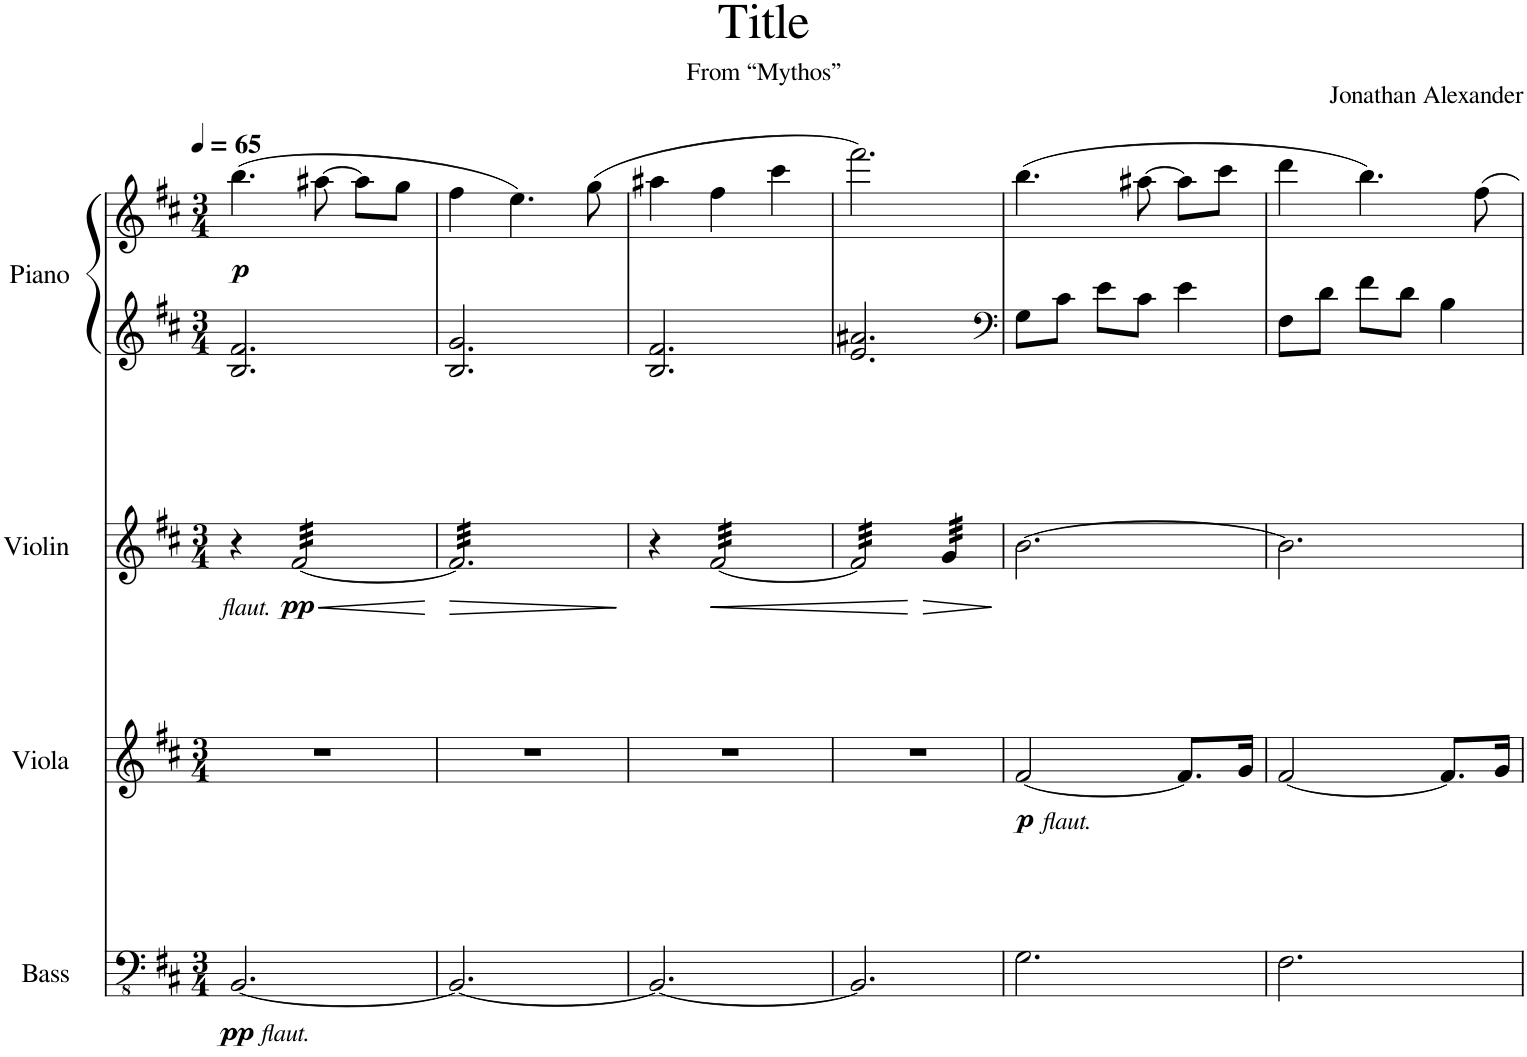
**kern	**dynam	**kern	**dynam	**kern	**dynam	**kern	**kern	**dynam
*part4	*part4	*part3	*part3	*part2	*part2	*part1	*part1	*part1
*staff5	*staff5	*staff4	*staff4	*staff3	*staff3	*staff2	*staff1	*staff1/2
*I"Bass	*	*I"Viola	*	*I"Violin	*	*I"Piano	*	*
*I'Bas	*	*I'Vla	*	*I'Vln	*	*I'Pno	*	*
*clefFv4	*	*clefG2	*	*clefG2	*	*clefG2	*clefG2	*
*k[f#c#]	*	*k[f#c#]	*	*k[f#c#]	*	*k[f#c#]	*k[f#c#]	*
*M3/4	*	*M3/4	*	*M3/4	*	*M3/4	*M3/4	*
*MM65	*	*MM65	*	*MM65	*	*MM65	*MM65	*
=1	=1	=1	=1	=1	=1	=1	=1	=1
!	!	!	!	!LO:TX:b:i:t=flaut.	!	!	!	!
!LO:TX:b:i:t=flaut.	!	!	!	!	!	!	!	!
!	!LO:DY:b	!	!	!	!	!	!	!LO:DY:b
[2.BBB/	pp	2.r	.	4r	.	2.B/ 2.f#/	(4.bb\	p
!	!	!	!	!	!LO:HP:b	!	!	!
!	!	!	!	!	!LO:DY:n=1:b	!	!	!
*	*	*	*	*tremolo	*	*	*	*
.	.	.	.	[32f#/LLL	< pp	.	.	.
.	.	.	.	32f#/	.	.	.	.
.	.	.	.	32f#/	.	.	.	.
.	.	.	.	32f#/	.	.	.	.
.	.	.	.	32f#/	.	.	[8aa#X\	.
.	.	.	.	32f#/	.	.	.	.
.	.	.	.	32f#/	.	.	.	.
.	.	.	.	32f#/	.	.	.	.
.	.	.	.	32f#/	.	.	8aa#\L]	.
.	.	.	.	32f#/	.	.	.	.
.	.	.	.	32f#/	.	.	.	.
.	.	.	.	32f#/	.	.	.	.
.	.	.	.	32f#/	.	.	8gg\J	.
.	.	.	.	32f#/	.	.	.	.
.	.	.	.	32f#/	.	.	.	.
.	.	.	.	32f#/JJJ	.	.	.	.
.	.	.	.	.	[	.	.	.
=2	=2	=2	=2	=2	=2	=2	=2	=2
!	!	!	!	!	!LO:HP:b	!	!	!
2.BBB/_	.	2.r	.	32f#/]LLL	>	2.B/ 2.g/	4ff#\	.
.	.	.	.	32f#/	.	.	.	.
.	.	.	.	32f#/	.	.	.	.
.	.	.	.	32f#/	.	.	.	.
.	.	.	.	32f#/	.	.	.	.
.	.	.	.	32f#/	.	.	.	.
.	.	.	.	32f#/	.	.	.	.
.	.	.	.	32f#/	.	.	.	.
.	.	.	.	32f#/	.	.	4.ee\)	.
.	.	.	.	32f#/	.	.	.	.
.	.	.	.	32f#/	.	.	.	.
.	.	.	.	32f#/	.	.	.	.
.	.	.	.	32f#/	.	.	.	.
.	.	.	.	32f#/	.	.	.	.
.	.	.	.	32f#/	.	.	.	.
.	.	.	.	32f#/	.	.	.	.
.	.	.	.	32f#/	.	.	.	.
.	.	.	.	32f#/	.	.	.	.
.	.	.	.	32f#/	.	.	.	.
.	.	.	.	32f#/	.	.	.	.
.	.	.	.	32f#/	.	.	(8gg\	.
.	.	.	.	32f#/	.	.	.	.
.	.	.	.	32f#/	.	.	.	.
.	.	.	.	32f#/JJJ	.	.	.	.
.	.	.	.	.	]	.	.	.
=3	=3	=3	=3	=3	=3	=3	=3	=3
2.BBB/_	.	2.r	.	4r	.	2.B/ 2.f#/	4aa#X\	.
!	!	!	!	!	!LO:HP:b	!	!	!
.	.	.	.	[32f#/LLL	<	.	4ff#\	.
.	.	.	.	32f#/	.	.	.	.
.	.	.	.	32f#/	.	.	.	.
.	.	.	.	32f#/	.	.	.	.
.	.	.	.	32f#/	.	.	.	.
.	.	.	.	32f#/	.	.	.	.
.	.	.	.	32f#/	.	.	.	.
.	.	.	.	32f#/	.	.	.	.
.	.	.	.	32f#/	.	.	4ccc#\	.
.	.	.	.	32f#/	.	.	.	.
.	.	.	.	32f#/	.	.	.	.
.	.	.	.	32f#/	.	.	.	.
.	.	.	.	32f#/	.	.	.	.
.	.	.	.	32f#/	.	.	.	.
.	.	.	.	32f#/	.	.	.	.
.	.	.	.	32f#/JJJ	.	.	.	.
=4	=4	=4	=4	=4	=4	=4	=4	=4
2.BBB/]	.	2.r	.	32f#/]LLL	.	2.e/ 2.a#X/	2.fff#\)	.
.	.	.	.	32f#/	.	.	.	.
.	.	.	.	32f#/	.	.	.	.
.	.	.	.	32f#/	.	.	.	.
.	.	.	.	32f#/	.	.	.	.
.	.	.	.	32f#/	.	.	.	.
.	.	.	.	32f#/	.	.	.	.
.	.	.	.	32f#/	.	.	.	.
.	.	.	.	32f#/	.	.	.	.
.	.	.	.	32f#/	.	.	.	.
.	.	.	.	32f#/	.	.	.	.
.	.	.	.	32f#/	.	.	.	.
.	.	.	.	32f#/	.	.	.	.
.	.	.	.	32f#/	.	.	.	.
.	.	.	.	32f#/	.	.	.	.
.	.	.	.	32f#/JJJ	.	.	.	.
!	!	!	!	!	!LO:HP:n=1:b	!	!	!
.	.	.	.	32g/LLL	[ >	.	.	.
.	.	.	.	32g/	.	.	.	.
.	.	.	.	32g/	.	.	.	.
.	.	.	.	32g/	.	.	.	.
.	.	.	.	32g/	.	.	.	.
.	.	.	.	32g/	.	.	.	.
.	.	.	.	32g/	.	.	.	.
.	.	.	.	32g/JJJ	.	.	.	.
*	*	*	*	*Xtremolo	*	*	*	*
.	.	.	.	.	]	.	.	.
=5	=5	=5	=5	=5	=5	=5	=5	=5
*	*	*	*	*	*	*clefF4	*	*
!	!	!LO:TX:b:i:t=flaut.	!	!	!	!	!	!
!	!	!	!LO:DY:b	!	!	!	!	!
2.GG\	.	[2f#/	p	[2.b\	.	8G\L	(4.bb\	.
.	.	.	.	.	.	8c#\J	.	.
.	.	.	.	.	.	8e\L	.	.
.	.	.	.	.	.	8c#\J	[8aa#X\	.
.	.	8.f#/L]	.	.	.	4e\	8aa#\L]	.
.	.	.	.	.	.	.	8ccc#\J	.
.	.	16g/Jk	.	.	.	.	.	.
=6	=6	=6	=6	=6	=6	=6	=6	=6
2.FF#\	.	[2f#/	.	2.b\]	.	8F#\L	4ddd\	.
.	.	.	.	.	.	8d\J	.	.
.	.	.	.	.	.	8f#\L	4.bb\)	.
.	.	.	.	.	.	8d\J	.	.
.	.	8.f#/L]	.	.	.	4B\	.	.
.	.	.	.	.	.	.	8ff#\	.
.	.	16g/Jk	.	.	.	.	.	.
=	=	=	=	=	=	=	=	=
*-	*-	*-	*-	*-	*-	*-	*-	*-
